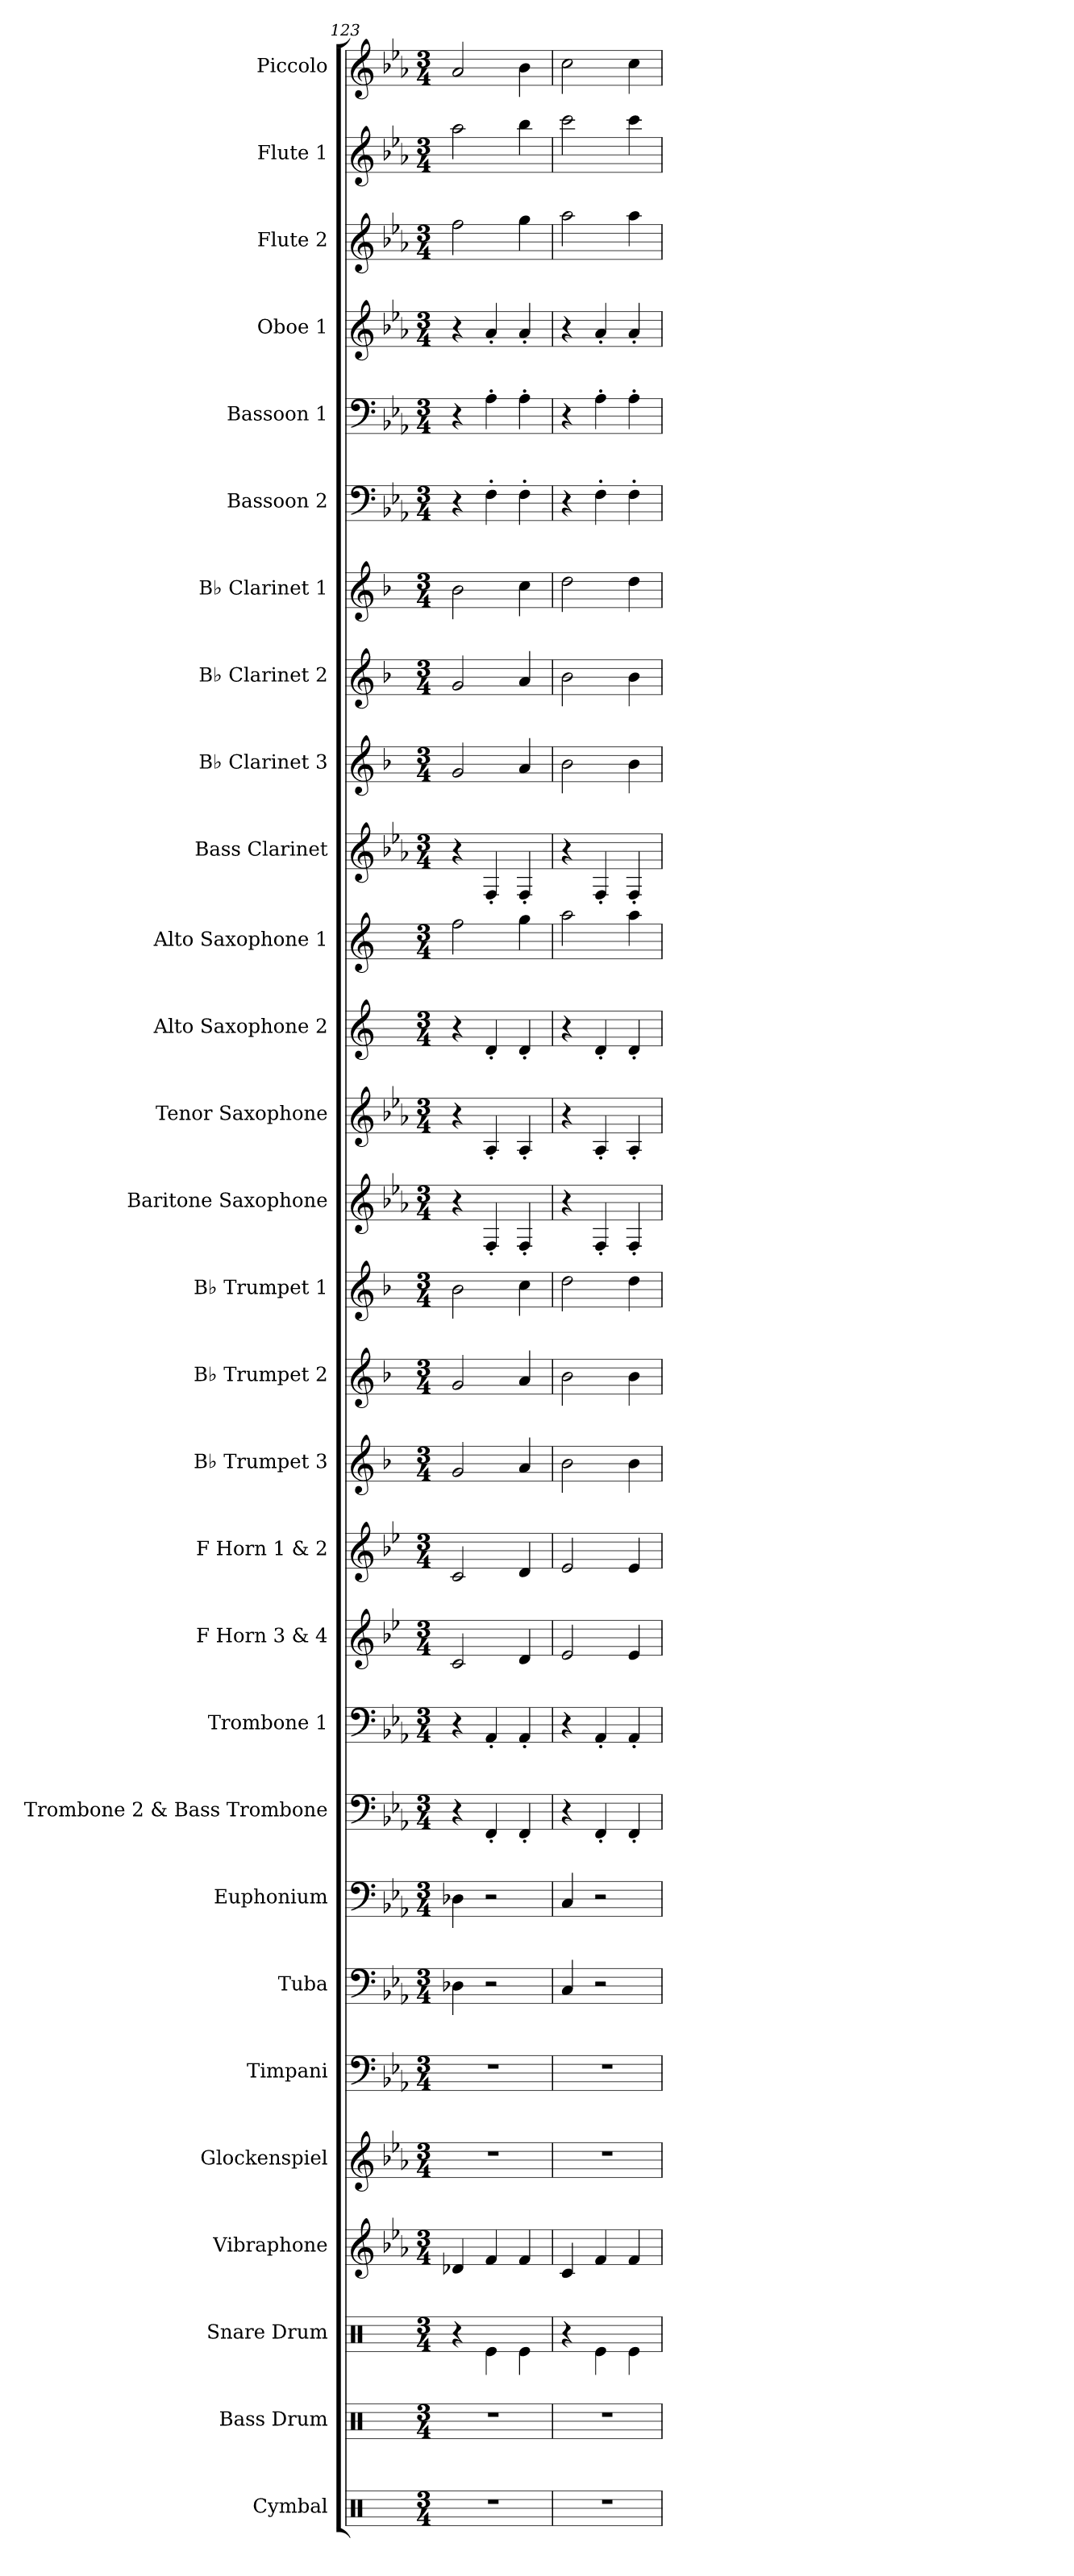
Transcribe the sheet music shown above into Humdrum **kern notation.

**kern	**kern	**kern	**kern	**kern	**kern	**kern	**kern	**kern	**kern	**kern	**kern	**kern	**kern	**kern	**kern	**kern	**kern	**kern	**kern	**kern	**kern	**kern	**kern	**kern	**kern	**kern	**kern	**kern
*part29	*part28	*part27	*part26	*part25	*part24	*part23	*part22	*part21	*part20	*part19	*part18	*part17	*part16	*part15	*part14	*part13	*part12	*part11	*part10	*part9	*part8	*part7	*part6	*part5	*part4	*part3	*part2	*part1
*staff29	*staff28	*staff27	*staff26	*staff25	*staff24	*staff23	*staff22	*staff21	*staff20	*staff19	*staff18	*staff17	*staff16	*staff15	*staff14	*staff13	*staff12	*staff11	*staff10	*staff9	*staff8	*staff7	*staff6	*staff5	*staff4	*staff3	*staff2	*staff1
*I"Cymbal	*I"Bass Drum	*I"Snare Drum	*I"Vibraphone	*I"Glockenspiel	*I"Timpani	*I"Tuba	*I"Euphonium	*I"Trombone 2 &amp; Bass Trombone	*I"Trombone 1	*I"F Horn 3 &amp; 4	*I"F Horn 1 &amp; 2	*I"B♭ Trumpet 3	*I"B♭ Trumpet 2	*I"B♭ Trumpet 1	*I"Baritone Saxophone	*I"Tenor Saxophone	*I"Alto Saxophone 2	*I"Alto Saxophone 1	*I"Bass Clarinet	*I"B♭ Clarinet 3	*I"B♭ Clarinet 2	*I"B♭ Clarinet 1	*I"Bassoon 2	*I"Bassoon 1	*I"Oboe 1	*I"Flute 2	*I"Flute 1	*I"Piccolo
*I'Cym.	*I'B. Dr.	*I'Sn. Dr.	*I'Vib.	*I'Glk.	*I'Timp.	*I'Tba.	*I'Euph.	*I'Tbn. 2 B. Tbn.	*I'Tbn. 1	*I'F Hn. 3 4	*I'F Hn. 1 2	*I'B♭ Tpt. 3	*I'B♭ Tpt. 2	*I'B♭ Tpt. 1	*I'Bar. Sax.	*I'T. Sax.	*I'A. Sax. 2	*I'A. Sax. 1	*I'B. Cl.	*I'B♭ Cl. 3	*I'B♭ Cl. 2	*I'B♭ Cl. 1	*I'Bsn. 2	*I'Bsn. 1	*I'Ob. 1	*I'Fl. 2	*I'Fl. 1	*I'Picc.
*clefX	*clefX	*clefX	*clefG2	*clefG2	*clefF4	*clefF4	*clefF4	*clefF4	*clefF4	*clefG2	*clefG2	*clefG2	*clefG2	*clefG2	*clefG2	*clefG2	*clefG2	*clefG2	*clefG2	*clefG2	*clefG2	*clefG2	*clefF4	*clefF4	*clefG2	*clefG2	*clefG2	*clefG2
*	*	*	*	*ITrd-14c-24	*	*	*	*	*	*ITrd4c7	*ITrd4c7	*ITrd1c2	*ITrd1c2	*ITrd1c2	*ITrd12c21	*ITrd8c14	*ITrd5c9	*ITrd5c9	*ITrd8c14	*ITrd1c2	*ITrd1c2	*ITrd1c2	*	*	*	*	*	*ITrd-7c-12
*k[]	*k[]	*k[]	*k[b-e-a-]	*k[b-e-a-]	*k[b-e-a-]	*k[b-e-a-]	*k[b-e-a-]	*k[b-e-a-]	*k[b-e-a-]	*k[b-e-a-]	*k[b-e-a-]	*k[b-e-a-]	*k[b-e-a-]	*k[b-e-a-]	*k[b-e-a-]	*k[b-e-a-]	*k[b-e-a-]	*k[b-e-a-]	*k[b-e-a-]	*k[b-e-a-]	*k[b-e-a-]	*k[b-e-a-]	*k[b-e-a-]	*k[b-e-a-]	*k[b-e-a-]	*k[b-e-a-]	*k[b-e-a-]	*k[b-e-a-]
*M3/4	*M3/4	*M3/4	*M3/4	*M3/4	*M3/4	*M3/4	*M3/4	*M3/4	*M3/4	*M3/4	*M3/4	*M3/4	*M3/4	*M3/4	*M3/4	*M3/4	*M3/4	*M3/4	*M3/4	*M3/4	*M3/4	*M3/4	*M3/4	*M3/4	*M3/4	*M3/4	*M3/4	*M3/4
=123	=123	=123	=123	=123	=123	=123	=123	=123	=123	=123	=123	=123	=123	=123	=123	=123	=123	=123	=123	=123	=123	=123	=123	=123	=123	=123	=123	=123
2.r	2.r	4r	4d-X/	2.r	2.r	4D-X\	4D-X\	4r	4r	2F/	2F/	2f/	2f/	2a-\	4r	4r	4r	2a-\	4r	2f/	2f/	2a-\	4r	4r	4r	2ff\	2aa-\	2aa-/
.	.	4Re\	4f/	.	.	2r	2r	4FF'/	4AA-'/	.	.	.	.	.	4FF'/	4AA-'/	4F'/	.	4FF'/	.	.	.	4F'\	4A-'\	4a-'/	.	.	.
.	.	4Re\	4f/	.	.	.	.	4FF'/	4AA-'/	4G/	4G/	4g/	4g/	4b-\	4FF'/	4AA-'/	4F'/	4b-\	4FF'/	4g/	4g/	4b-\	4F'\	4A-'\	4a-'/	4gg\	4bb-\	4bb-\
=124	=124	=124	=124	=124	=124	=124	=124	=124	=124	=124	=124	=124	=124	=124	=124	=124	=124	=124	=124	=124	=124	=124	=124	=124	=124	=124	=124	=124
2.r	2.r	4r	4c/	2.r	2.r	4C/	4C/	4r	4r	2A-/	2A-/	2a-\	2a-\	2cc\	4r	4r	4r	2cc\	4r	2a-\	2a-\	2cc\	4r	4r	4r	2aa-\	2ccc\	2ccc\
.	.	4Re\	4f/	.	.	2r	2r	4FF'/	4AA-'/	.	.	.	.	.	4FF'/	4AA-'/	4F'/	.	4FF'/	.	.	.	4F'\	4A-'\	4a-'/	.	.	.
.	.	4Re\	4f/	.	.	.	.	4FF'/	4AA-'/	4A-/	4A-/	4a-\	4a-\	4cc\	4FF'/	4AA-'/	4F'/	4cc\	4FF'/	4a-\	4a-\	4cc\	4F'\	4A-'\	4a-'/	4aa-\	4ccc\	4ccc\
=	=	=	=	=	=	=	=	=	=	=	=	=	=	=	=	=	=	=	=	=	=	=	=	=	=	=	=	=
*-	*-	*-	*-	*-	*-	*-	*-	*-	*-	*-	*-	*-	*-	*-	*-	*-	*-	*-	*-	*-	*-	*-	*-	*-	*-	*-	*-	*-
